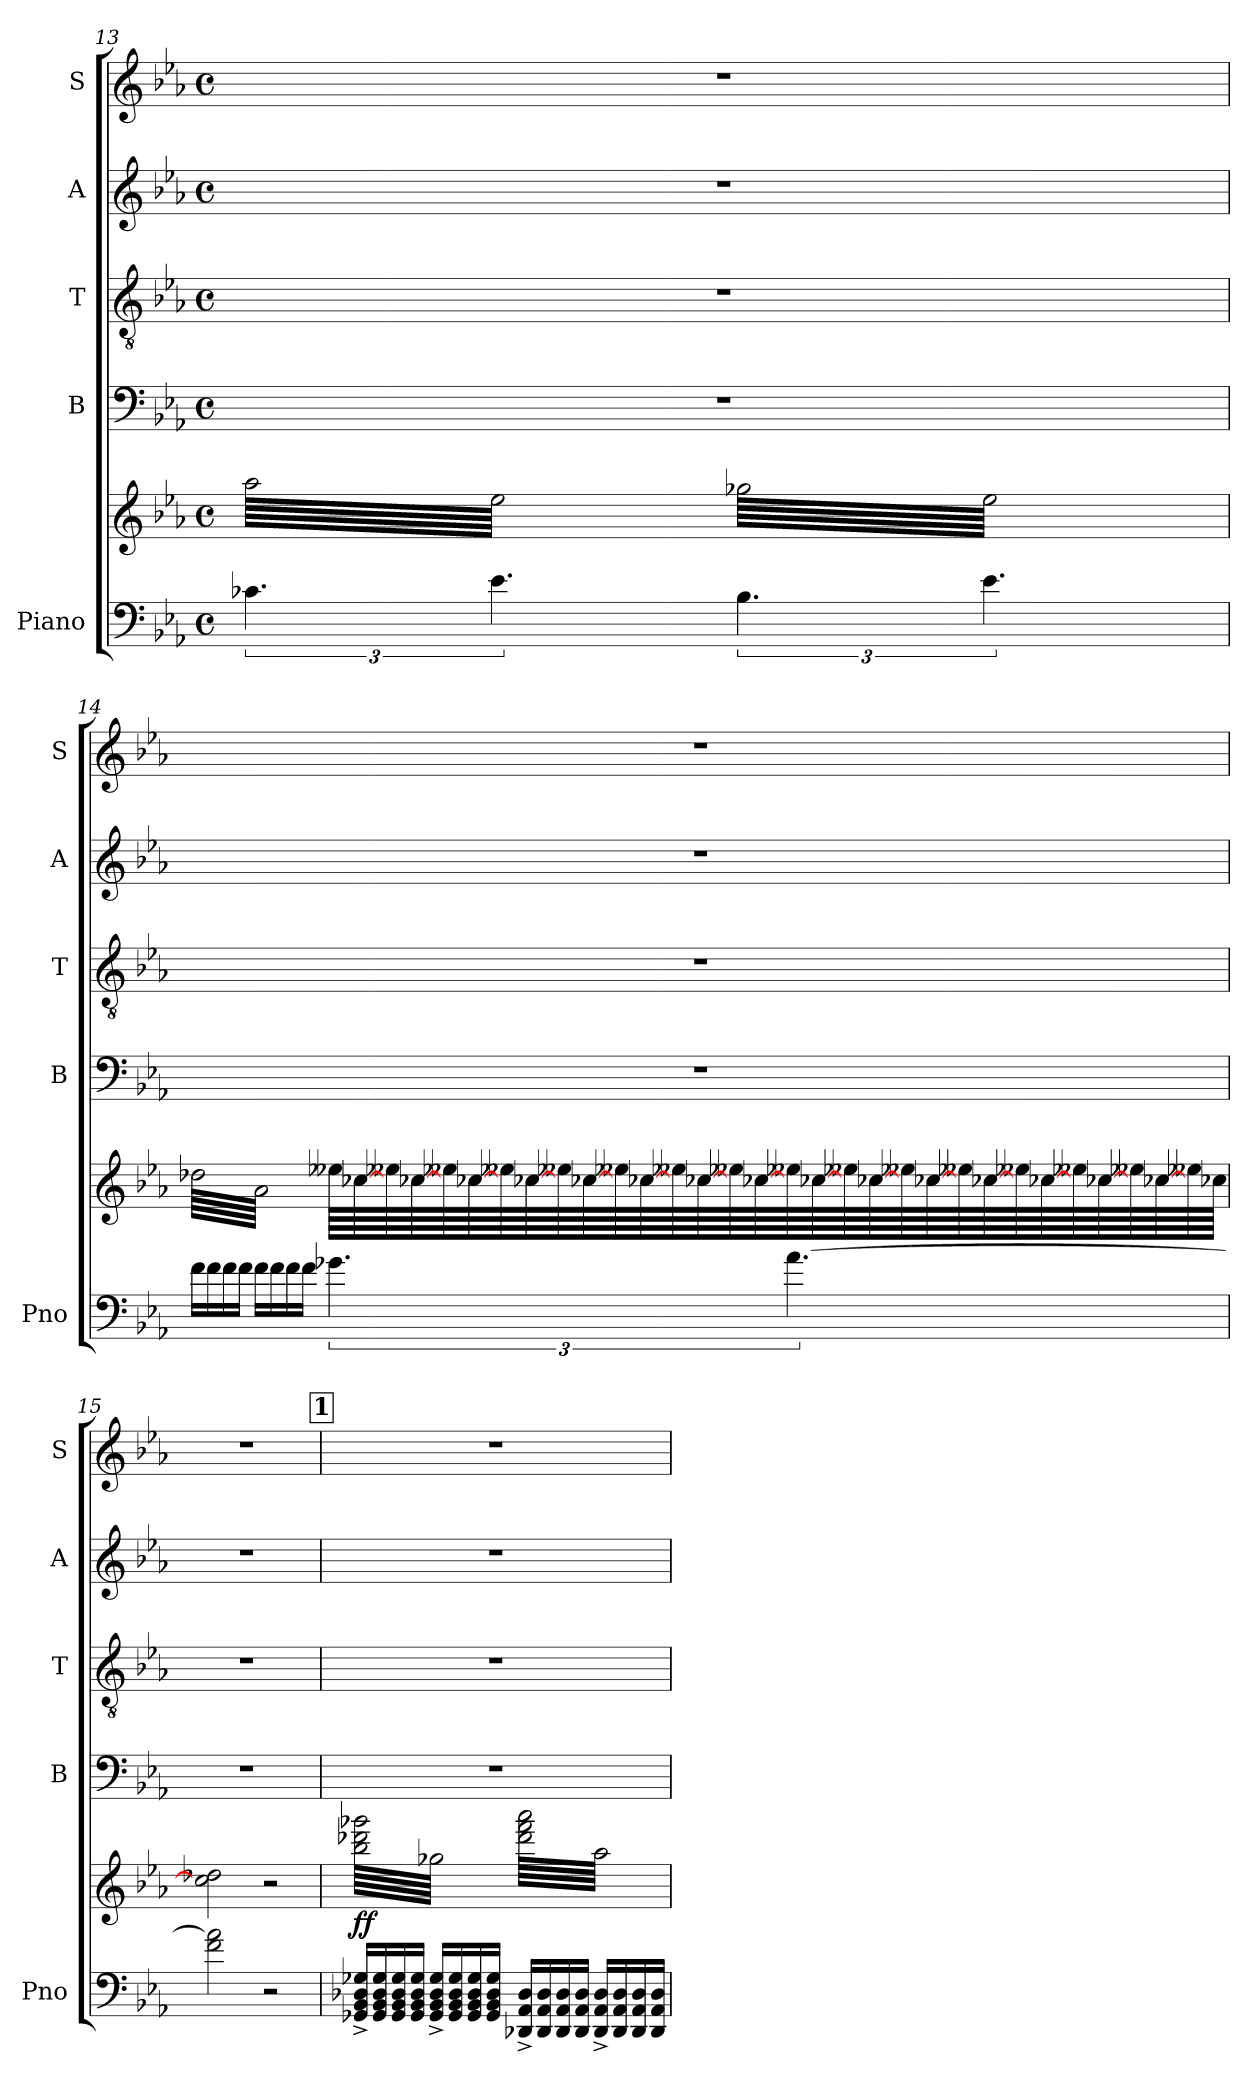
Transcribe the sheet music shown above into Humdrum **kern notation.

**kern	**kern	**dynam	**kern	**kern	**kern	**kern
*part5	*part5	*part5	*part4	*part3	*part2	*part1
*staff6	*staff5	*staff5/6	*staff4	*staff3	*staff2	*staff1
*I"Piano	*	*	*I"B	*I"T	*I"A	*I"S
*I'Pno	*	*	*I'B	*I'T	*I'A	*I'S
*clefF4	*clefG2	*	*clefF4	*clefGv2	*clefG2	*clefG2
*k[b-e-a-]	*k[b-e-a-]	*	*k[b-e-a-]	*k[b-e-a-]	*k[b-e-a-]	*k[b-e-a-]
*M4/4	*M4/4	*	*M4/4	*M4/4	*M4/4	*M4/4
*met(c)	*met(c)	*	*met(c)	*met(c)	*met(c)	*met(c)
=13	=13	=13	=13	=13	=13	=13
*	*tremolo	*	*	*	*	*
6.c-X\	64aa-\LLLL	.	1r	1r	1r	1r
.	64ee-\	.	.	.	.	.
.	64aa-\	.	.	.	.	.
.	64ee-\	.	.	.	.	.
.	64aa-\	.	.	.	.	.
.	64ee-\	.	.	.	.	.
.	64aa-\	.	.	.	.	.
.	64ee-\	.	.	.	.	.
.	64aa-\	.	.	.	.	.
.	64ee-\	.	.	.	.	.
.	64aa-\	.	.	.	.	.
.	64ee-\	.	.	.	.	.
.	64aa-\	.	.	.	.	.
.	64ee-\	.	.	.	.	.
.	64aa-\	.	.	.	.	.
.	64ee-\	.	.	.	.	.
6.e-\	64aa-\	.	.	.	.	.
.	64ee-\	.	.	.	.	.
.	64aa-\	.	.	.	.	.
.	64ee-\	.	.	.	.	.
.	64aa-\	.	.	.	.	.
.	64ee-\	.	.	.	.	.
.	64aa-\	.	.	.	.	.
.	64ee-\	.	.	.	.	.
.	64aa-\	.	.	.	.	.
.	64ee-\	.	.	.	.	.
.	64aa-\	.	.	.	.	.
.	64ee-\	.	.	.	.	.
.	64aa-\	.	.	.	.	.
.	64ee-\	.	.	.	.	.
.	64aa-\	.	.	.	.	.
.	64ee-\JJJJ	.	.	.	.	.
6.B-\	64gg-X\LLLL	.	.	.	.	.
.	64ee-\	.	.	.	.	.
.	64gg-X\	.	.	.	.	.
.	64ee-\	.	.	.	.	.
.	64gg-X\	.	.	.	.	.
.	64ee-\	.	.	.	.	.
.	64gg-X\	.	.	.	.	.
.	64ee-\	.	.	.	.	.
.	64gg-X\	.	.	.	.	.
.	64ee-\	.	.	.	.	.
.	64gg-X\	.	.	.	.	.
.	64ee-\	.	.	.	.	.
.	64gg-X\	.	.	.	.	.
.	64ee-\	.	.	.	.	.
.	64gg-X\	.	.	.	.	.
.	64ee-\	.	.	.	.	.
6.e-\	64gg-X\	.	.	.	.	.
.	64ee-\	.	.	.	.	.
.	64gg-X\	.	.	.	.	.
.	64ee-\	.	.	.	.	.
.	64gg-X\	.	.	.	.	.
.	64ee-\	.	.	.	.	.
.	64gg-X\	.	.	.	.	.
.	64ee-\	.	.	.	.	.
.	64gg-X\	.	.	.	.	.
.	64ee-\	.	.	.	.	.
.	64gg-X\	.	.	.	.	.
.	64ee-\	.	.	.	.	.
.	64gg-X\	.	.	.	.	.
.	64ee-\	.	.	.	.	.
.	64gg-X\	.	.	.	.	.
.	64ee-\JJJJ	.	.	.	.	.
=14	=14	=14	=14	=14	=14	=14
16f\LL	64dd-X\LLLL	.	1r	1r	1r	1r
.	64a-\	.	.	.	.	.
.	64dd-X\	.	.	.	.	.
.	64a-\	.	.	.	.	.
16f\	64dd-X\	.	.	.	.	.
.	64a-\	.	.	.	.	.
.	64dd-X\	.	.	.	.	.
.	64a-\	.	.	.	.	.
16f\	64dd-X\	.	.	.	.	.
.	64a-\	.	.	.	.	.
.	64dd-X\	.	.	.	.	.
.	64a-\	.	.	.	.	.
16f\JJ	64dd-X\	.	.	.	.	.
.	64a-\	.	.	.	.	.
.	64dd-X\	.	.	.	.	.
.	64a-\	.	.	.	.	.
16f\LL	64dd-X\	.	.	.	.	.
.	64a-\	.	.	.	.	.
.	64dd-X\	.	.	.	.	.
.	64a-\	.	.	.	.	.
16f\	64dd-X\	.	.	.	.	.
.	64a-\	.	.	.	.	.
.	64dd-X\	.	.	.	.	.
.	64a-\	.	.	.	.	.
16f\	64dd-X\	.	.	.	.	.
.	64a-\	.	.	.	.	.
.	64dd-X\	.	.	.	.	.
.	64a-\	.	.	.	.	.
16f\JJ	64dd-X\	.	.	.	.	.
.	64a-\	.	.	.	.	.
.	64dd-X\	.	.	.	.	.
.	64a-\JJJJ	.	.	.	.	.
6.g-X\	64ee--X\LLLL	.	.	.	.	.
.	[64cc-X\	.	.	.	.	.
.	64ee--X\	.	.	.	.	.
.	[64cc-X\	.	.	.	.	.
.	64ee--X\	.	.	.	.	.
.	[64cc-X\	.	.	.	.	.
.	64ee--X\	.	.	.	.	.
.	[64cc-X\	.	.	.	.	.
.	64ee--X\	.	.	.	.	.
.	[64cc-X\	.	.	.	.	.
.	64ee--X\	.	.	.	.	.
.	[64cc-X\	.	.	.	.	.
.	64ee--X\	.	.	.	.	.
.	[64cc-X\	.	.	.	.	.
.	64ee--X\	.	.	.	.	.
.	[64cc-X\	.	.	.	.	.
[6.a-\	64ee--X\	.	.	.	.	.
.	[64cc-X\	.	.	.	.	.
.	64ee--X\	.	.	.	.	.
.	[64cc-X\	.	.	.	.	.
.	64ee--X\	.	.	.	.	.
.	[64cc-X\	.	.	.	.	.
.	64ee--X\	.	.	.	.	.
.	[64cc-X\	.	.	.	.	.
.	64ee--X\	.	.	.	.	.
.	[64cc-X\	.	.	.	.	.
.	64ee--X\	.	.	.	.	.
.	[64cc-X\	.	.	.	.	.
.	64ee--X\	.	.	.	.	.
.	[64cc-X\	.	.	.	.	.
.	64ee--X\	.	.	.	.	.
.	64cc-X\JJJJ	.	.	.	.	.
*	*Xtremolo	*	*	*	*	*
=15	=15	=15	=15	=15	=15	=15
2f\ 2a-\]	2cc-\] 2dd-X\	.	1r	1r	1r	1r
.	.	.	.	.	.	.
.	.	.	.	.	.	.
.	.	.	.	.	.	.
.	.	.	.	.	.	.
.	.	.	.	.	.	.
.	.	.	.	.	.	.
.	.	.	.	.	.	.
.	.	.	.	.	.	.
.	.	.	.	.	.	.
.	.	.	.	.	.	.
.	.	.	.	.	.	.
.	.	.	.	.	.	.
.	.	.	.	.	.	.
.	.	.	.	.	.	.
.	.	.	.	.	.	.
2r	2r	.	.	.	.	.
!!LO:PB:g=z
!!LO:REH:place=s1:a:B:fs=14:t=1
=16	=16	=16	=16	=16	=16	=16
!	!	!LO:DY:b	!	!	!	!
*	*tremolo	*	*	*	*	*
16GG-X/^ 16BB-/^ 16D-X/^ 16G-X/^LL	64bb-\ 64ddd-X\ 64ggg-X\LLLL	ff	1r	1r	1r	1r
.	64gg-X\	.	.	.	.	.
.	64bb-\ 64ddd-X\ 64ggg-X\	.	.	.	.	.
.	64gg-X\	.	.	.	.	.
16GG-/ 16BB-/ 16D-/ 16G-/	64bb-\ 64ddd-X\ 64ggg-X\	.	.	.	.	.
.	64gg-X\	.	.	.	.	.
.	64bb-\ 64ddd-X\ 64ggg-X\	.	.	.	.	.
.	64gg-X\	.	.	.	.	.
16GG-/ 16BB-/ 16D-/ 16G-/	64bb-\ 64ddd-X\ 64ggg-X\	.	.	.	.	.
.	64gg-X\	.	.	.	.	.
.	64bb-\ 64ddd-X\ 64ggg-X\	.	.	.	.	.
.	64gg-X\	.	.	.	.	.
16GG-/ 16BB-/ 16D-/ 16G-/JJ	64bb-\ 64ddd-X\ 64ggg-X\	.	.	.	.	.
.	64gg-X\	.	.	.	.	.
.	64bb-\ 64ddd-X\ 64ggg-X\	.	.	.	.	.
.	64gg-X\	.	.	.	.	.
16GG-/^ 16BB-/^ 16D-/^ 16G-/^LL	64bb-\ 64ddd-X\ 64ggg-X\	.	.	.	.	.
.	64gg-X\	.	.	.	.	.
.	64bb-\ 64ddd-X\ 64ggg-X\	.	.	.	.	.
.	64gg-X\	.	.	.	.	.
16GG-/ 16BB-/ 16D-/ 16G-/	64bb-\ 64ddd-X\ 64ggg-X\	.	.	.	.	.
.	64gg-X\	.	.	.	.	.
.	64bb-\ 64ddd-X\ 64ggg-X\	.	.	.	.	.
.	64gg-X\	.	.	.	.	.
16GG-/ 16BB-/ 16D-/ 16G-/	64bb-\ 64ddd-X\ 64ggg-X\	.	.	.	.	.
.	64gg-X\	.	.	.	.	.
.	64bb-\ 64ddd-X\ 64ggg-X\	.	.	.	.	.
.	64gg-X\	.	.	.	.	.
16GG-/ 16BB-/ 16D-/ 16G-/JJ	64bb-\ 64ddd-X\ 64ggg-X\	.	.	.	.	.
.	64gg-X\	.	.	.	.	.
.	64bb-\ 64ddd-X\ 64ggg-X\	.	.	.	.	.
.	64gg-X\JJJJ	.	.	.	.	.
16DD-X/^ 16AA-/^ 16D-/^LL	64ddd-\ 64fff\ 64aaa-\LLLL	.	.	.	.	.
.	64aa-\	.	.	.	.	.
.	64ddd-\ 64fff\ 64aaa-\	.	.	.	.	.
.	64aa-\	.	.	.	.	.
16DD-/ 16AA-/ 16D-/	64ddd-\ 64fff\ 64aaa-\	.	.	.	.	.
.	64aa-\	.	.	.	.	.
.	64ddd-\ 64fff\ 64aaa-\	.	.	.	.	.
.	64aa-\	.	.	.	.	.
16DD-/ 16AA-/ 16D-/	64ddd-\ 64fff\ 64aaa-\	.	.	.	.	.
.	64aa-\	.	.	.	.	.
.	64ddd-\ 64fff\ 64aaa-\	.	.	.	.	.
.	64aa-\	.	.	.	.	.
16DD-/ 16AA-/ 16D-/JJ	64ddd-\ 64fff\ 64aaa-\	.	.	.	.	.
.	64aa-\	.	.	.	.	.
.	64ddd-\ 64fff\ 64aaa-\	.	.	.	.	.
.	64aa-\	.	.	.	.	.
16DD-/^ 16AA-/^ 16D-/^LL	64ddd-\ 64fff\ 64aaa-\	.	.	.	.	.
.	64aa-\	.	.	.	.	.
.	64ddd-\ 64fff\ 64aaa-\	.	.	.	.	.
.	64aa-\	.	.	.	.	.
16DD-/ 16AA-/ 16D-/	64ddd-\ 64fff\ 64aaa-\	.	.	.	.	.
.	64aa-\	.	.	.	.	.
.	64ddd-\ 64fff\ 64aaa-\	.	.	.	.	.
.	64aa-\	.	.	.	.	.
16DD-/ 16AA-/ 16D-/	64ddd-\ 64fff\ 64aaa-\	.	.	.	.	.
.	64aa-\	.	.	.	.	.
.	64ddd-\ 64fff\ 64aaa-\	.	.	.	.	.
.	64aa-\	.	.	.	.	.
16DD-/ 16AA-/ 16D-/JJ	64ddd-\ 64fff\ 64aaa-\	.	.	.	.	.
.	64aa-\	.	.	.	.	.
.	64ddd-\ 64fff\ 64aaa-\	.	.	.	.	.
.	64aa-\JJJJ	.	.	.	.	.
*	*Xtremolo	*	*	*	*	*
.	.	.	.	.	.	.
.	.	.	.	.	.	.
.	.	.	.	.	.	.
.	.	.	.	.	.	.
.	.	.	.	.	.	.
.	.	.	.	.	.	.
.	.	.	.	.	.	.
.	.	.	.	.	.	.
.	.	.	.	.	.	.
.	.	.	.	.	.	.
.	.	.	.	.	.	.
.	.	.	.	.	.	.
.	.	.	.	.	.	.
.	.	.	.	.	.	.
.	.	.	.	.	.	.
.	.	.	.	.	.	.
=	=	=	=	=	=	=
*-	*-	*-	*-	*-	*-	*-
